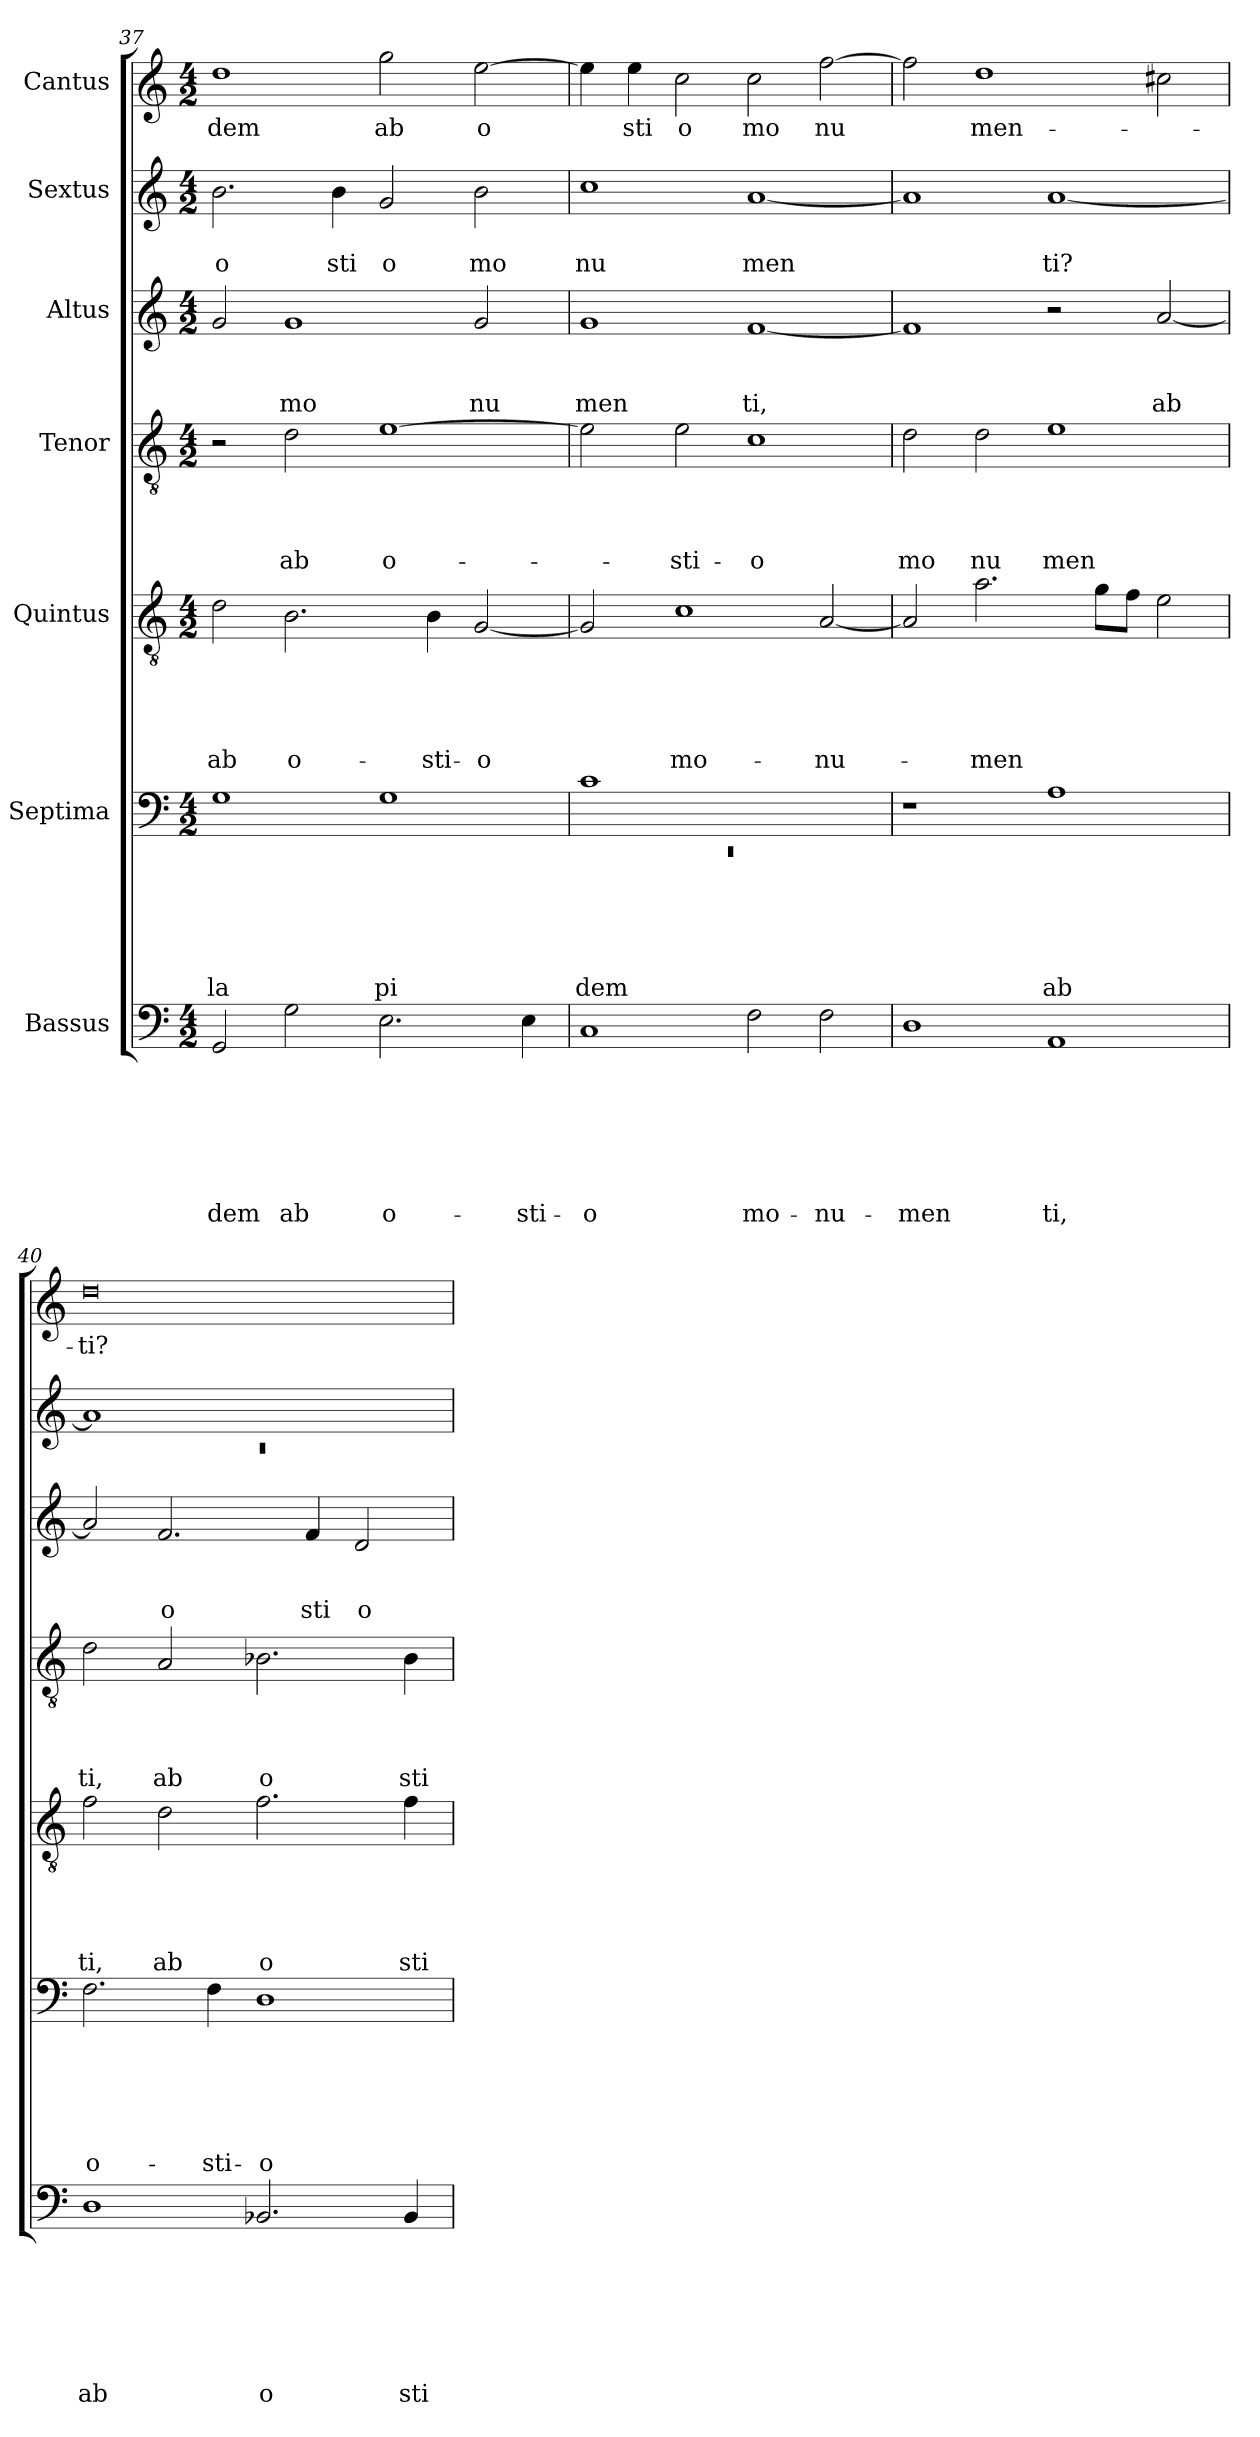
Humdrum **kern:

**kern	**text	**text	**text	**text	**text	**text	**text	**kern	**text	**text	**text	**text	**text	**text	**kern	**text	**text	**text	**text	**text	**kern	**text	**text	**text	**text	**kern	**text	**text	**text	**kern	**text	**text	**kern	**text
*part7	*part7	*part7	*part7	*part7	*part7	*part7	*part7	*part6	*part6	*part6	*part6	*part6	*part6	*part6	*part5	*part5	*part5	*part5	*part5	*part5	*part4	*part4	*part4	*part4	*part4	*part3	*part3	*part3	*part3	*part2	*part2	*part2	*part1	*part1
*staff7	*staff7	*staff7	*staff7	*staff7	*staff7	*staff7	*staff7	*staff6	*staff6	*staff6	*staff6	*staff6	*staff6	*staff6	*staff5	*staff5	*staff5	*staff5	*staff5	*staff5	*staff4	*staff4	*staff4	*staff4	*staff4	*staff3	*staff3	*staff3	*staff3	*staff2	*staff2	*staff2	*staff1	*staff1
*I"Bassus	*	*	*	*	*	*	*	*I"Septima	*	*	*	*	*	*	*I"Quintus	*	*	*	*	*	*I"Tenor	*	*	*	*	*I"Altus	*	*	*	*I"Sextus	*	*	*I"Cantus	*
*clefF4	*	*	*	*	*	*	*	*clefF4	*	*	*	*	*	*	*clefGv2	*	*	*	*	*	*clefGv2	*	*	*	*	*clefG2	*	*	*	*clefG2	*	*	*clefG2	*
*k[]	*	*	*	*	*	*	*	*k[]	*	*	*	*	*	*	*k[]	*	*	*	*	*	*k[]	*	*	*	*	*k[]	*	*	*	*k[]	*	*	*k[]	*
*C:	*	*	*	*	*	*	*	*C:	*	*	*	*	*	*	*C:	*	*	*	*	*	*C:	*	*	*	*	*C:	*	*	*	*C:	*	*	*C:	*
*M4/2	*	*	*	*	*	*	*	*M4/2	*	*	*	*	*	*	*M4/2	*	*	*	*	*	*M4/2	*	*	*	*	*M4/2	*	*	*	*M4/2	*	*	*M4/2	*
=37	=37	=37	=37	=37	=37	=37	=37	=37	=37	=37	=37	=37	=37	=37	=37	=37	=37	=37	=37	=37	=37	=37	=37	=37	=37	=37	=37	=37	=37	=37	=37	=37	=37	=37
!	!	!	!	!	!	!	!LO:LY:b	!	!	!	!	!	!	!LO:LY:b	!	!	!	!	!	!LO:LY:b	!	!	!	!	!	!	!	!	!	!	!	!LO:LY:b	!	!LO:LY:b
2GG/	.	.	.	.	.	.	-dem	1G	.	.	.	.	.	la	2d\	.	.	.	.	ab	2r	.	.	.	.	2g/	.	.	.	2.b\	.	o	1dd	dem
!	!	!	!	!	!	!	!LO:LY:b	!	!	!	!	!	!	!	!	!	!	!	!	!LO:LY:b	!	!	!	!	!LO:LY:b	!	!	!	!LO:LY:b	!	!	!	!	!
2G\	.	.	.	.	.	.	ab	.	.	.	.	.	.	.	2.B\	.	.	.	.	o-	2d\	.	.	.	ab	1g	.	.	mo	.	.	.	.	.
!	!	!	!	!	!	!	!	!	!	!	!	!	!	!	!	!	!	!	!	!	!	!	!	!	!	!	!	!	!	!	!	!LO:LY:b	!	!
.	.	.	.	.	.	.	.	.	.	.	.	.	.	.	.	.	.	.	.	.	.	.	.	.	.	.	.	.	.	4b\	.	sti	.	.
!	!	!	!	!	!	!	!LO:LY:b	!	!	!	!	!	!	!LO:LY:b	!	!	!	!	!	!	!	!	!	!	!LO:LY:b:rj	!	!	!	!	!	!	!LO:LY:b	!	!LO:LY:b
2.E\	.	.	.	.	.	.	o-	1G	.	.	.	.	.	pi	.	.	.	.	.	.	[>1e	.	.	.	o-	.	.	.	.	2g/	.	o	2gg\	ab
!	!	!	!	!	!	!	!	!	!	!	!	!	!	!	!	!	!	!	!	!LO:LY:b	!	!	!	!	!	!	!	!	!	!	!	!	!	!
.	.	.	.	.	.	.	.	.	.	.	.	.	.	.	4B\	.	.	.	.	-sti-	.	.	.	.	.	.	.	.	.	.	.	.	.	.
!	!	!	!	!	!	!	!	!	!	!	!	!	!	!	!	!	!	!	!	!LO:LY:b	!	!	!	!	!	!	!	!	!LO:LY:b	!	!	!LO:LY:b	!	!LO:LY:b
.	.	.	.	.	.	.	.	.	.	.	.	.	.	.	[<2G/	.	.	.	.	-o	.	.	.	.	.	2g/	.	.	nu	2b\	.	mo	[>2ee\	o
!	!	!	!	!	!	!	!LO:LY:b	!	!	!	!	!	!	!	!	!	!	!	!	!	!	!	!	!	!	!	!	!	!	!	!	!	!	!
4E\	.	.	.	.	.	.	-sti-	.	.	.	.	.	.	.	.	.	.	.	.	.	.	.	.	.	.	.	.	.	.	.	.	.	.	.
=38	=38	=38	=38	=38	=38	=38	=38	=38	=38	=38	=38	=38	=38	=38	=38	=38	=38	=38	=38	=38	=38	=38	=38	=38	=38	=38	=38	=38	=38	=38	=38	=38	=38	=38
*	*	*	*	*	*	*	*	*^	*	*	*	*	*	*	*	*	*	*	*	*	*	*	*	*	*	*	*	*	*	*	*	*	*	*
!	!	!	!	!	!	!	!LO:LY:b	!	!LO:N:vis=1	!	!	!	!	!	!LO:LY:b	!	!	!	!	!	!	!	!	!	!	!	!	!	!	!LO:LY:b	!	!	!LO:LY:b	!	!
1C	.	.	.	.	.	.	-o	1c	0rEE	.	.	.	.	.	dem	2G/]	.	.	.	.	.	2e\]	.	.	.	.	1g	.	.	men	1cc	.	nu	4ee\]	.
!	!	!	!	!	!	!	!	!	!	!	!	!	!	!	!	!	!	!	!	!	!	!	!	!	!	!	!	!	!	!	!	!	!	!	!LO:LY:b
.	.	.	.	.	.	.	.	.	.	.	.	.	.	.	.	.	.	.	.	.	.	.	.	.	.	.	.	.	.	.	.	.	.	4ee\	sti
!	!	!	!	!	!	!	!	!	!	!	!	!	!	!	!	!	!	!	!	!	!LO:LY:b	!	!	!	!	!LO:LY:b	!	!	!	!	!	!	!	!	!LO:LY:b
.	.	.	.	.	.	.	.	.	.	.	.	.	.	.	.	1c	.	.	.	.	mo-	2e\	.	.	.	-sti-	.	.	.	.	.	.	.	2cc\	o
!	!	!	!	!	!	!	!LO:LY:b	!	!	!	!	!	!	!	!	!	!	!	!	!	!	!	!	!	!	!LO:LY:b	!	!	!	!LO:LY:b	!	!	!LO:LY:b	!	!LO:LY:b
2F\	.	.	.	.	.	.	mo-	1ryy	.	.	.	.	.	.	.	.	.	.	.	.	.	1c	.	.	.	-o	[>1f	.	.	ti,	[>1a	.	men	2cc\	mo
!	!	!	!	!	!	!	!LO:LY:b	!	!	!	!	!	!	!	!	!	!	!	!	!	!LO:LY:b	!	!	!	!	!	!	!	!	!	!	!	!	!	!LO:LY:b
2F\	.	.	.	.	.	.	-nu-	.	.	.	.	.	.	.	.	[>2A/	.	.	.	.	-nu-	.	.	.	.	.	.	.	.	.	.	.	.	[>2ff\	nu
*	*	*	*	*	*	*	*	*v	*v	*	*	*	*	*	*	*	*	*	*	*	*	*	*	*	*	*	*	*	*	*	*	*	*	*	*
!!LO:PB:g=z
=39	=39	=39	=39	=39	=39	=39	=39	=39	=39	=39	=39	=39	=39	=39	=39	=39	=39	=39	=39	=39	=39	=39	=39	=39	=39	=39	=39	=39	=39	=39	=39	=39	=39	=39
!	!	!	!	!	!	!	!LO:LY:b	!	!	!	!	!	!	!	!	!	!	!	!	!	!	!	!	!	!LO:LY:b	!	!	!	!	!	!	!	!	!
1D	.	.	.	.	.	.	-men	1r	.	.	.	.	.	.	2A/]	.	.	.	.	.	2d\	.	.	.	mo	1f]	.	.	.	1a]	.	.	2ff\]	.
!	!	!	!	!	!	!	!	!	!	!	!	!	!	!	!	!	!	!	!	!LO:LY:b	!	!	!	!	!LO:LY:b	!	!	!	!	!	!	!	!	!LO:LY:b
.	.	.	.	.	.	.	.	.	.	.	.	.	.	.	2.a\	.	.	.	.	-men	2d\	.	.	.	nu	.	.	.	.	.	.	.	1dd	men-
!	!	!	!	!	!	!	!LO:LY:b	!	!	!	!	!	!	!LO:LY:b	!	!	!	!	!	!	!	!	!	!	!LO:LY:b	!	!	!	!	!	!	!LO:LY:b	!	!
1AA	.	.	.	.	.	.	ti,	1A	.	.	.	.	.	ab	.	.	.	.	.	.	1e	.	.	.	men	2r	.	.	.	[<1a	.	ti?	.	.
.	.	.	.	.	.	.	.	.	.	.	.	.	.	.	8g\L	.	.	.	.	.	.	.	.	.	.	.	.	.	.	.	.	.	.	.
.	.	.	.	.	.	.	.	.	.	.	.	.	.	.	8f\J	.	.	.	.	.	.	.	.	.	.	.	.	.	.	.	.	.	.	.
!	!	!	!	!	!	!	!	!	!	!	!	!	!	!	!	!	!	!	!	!	!	!	!	!	!	!	!	!	!LO:LY:b	!	!	!	!	!
.	.	.	.	.	.	.	.	.	.	.	.	.	.	.	2e\	.	.	.	.	.	.	.	.	.	.	[<2a/	.	.	ab	.	.	.	2cc#\	.
=40	=40	=40	=40	=40	=40	=40	=40	=40	=40	=40	=40	=40	=40	=40	=40	=40	=40	=40	=40	=40	=40	=40	=40	=40	=40	=40	=40	=40	=40	=40	=40	=40	=40	=40
*	*	*	*	*	*	*	*	*	*	*	*	*	*	*	*	*	*	*	*	*	*	*	*	*	*	*	*	*	*	*^	*	*	*	*
!	!	!	!	!	!	!	!LO:LY:b	!	!	!	!	!	!	!LO:LY:b	!	!	!	!	!	!LO:LY:b	!	!	!	!	!LO:LY:b	!	!	!	!	!	!LO:N:vis=1	!	!	!	!LO:LY:b
1D	.	.	.	.	.	.	ab	2.F\	.	.	.	.	.	o-	2f\	.	.	.	.	ti,	2d\	.	.	.	ti,	2a/]	.	.	.	1a]	0rc	.	.	0dd	-ti?
!	!	!	!	!	!	!	!	!	!	!	!	!	!	!	!	!	!	!	!	!LO:LY:b	!	!	!	!	!LO:LY:b	!	!	!	!LO:LY:b	!	!	!	!	!	!
.	.	.	.	.	.	.	.	.	.	.	.	.	.	.	2d\	.	.	.	.	ab	2A/	.	.	.	ab	2.f/	.	.	o	.	.	.	.	.	.
!	!	!	!	!	!	!	!	!	!	!	!	!	!	!LO:LY:b	!	!	!	!	!	!	!	!	!	!	!	!	!	!	!	!	!	!	!	!	!
.	.	.	.	.	.	.	.	4F\	.	.	.	.	.	-sti-	.	.	.	.	.	.	.	.	.	.	.	.	.	.	.	.	.	.	.	.	.
!	!	!	!	!	!	!	!LO:LY:b	!	!	!	!	!	!	!LO:LY:b	!	!	!	!	!	!LO:LY:b	!	!	!	!	!LO:LY:b	!	!	!	!	!	!	!	!	!	!
2.BB-X/	.	.	.	.	.	.	o	1D	.	.	.	.	.	-o	2.f\	.	.	.	.	o	2.B-X\	.	.	.	o	.	.	.	.	1ryy	.	.	.	.	.
!	!	!	!	!	!	!	!	!	!	!	!	!	!	!	!	!	!	!	!	!	!	!	!	!	!	!	!	!	!LO:LY:b	!	!	!	!	!	!
.	.	.	.	.	.	.	.	.	.	.	.	.	.	.	.	.	.	.	.	.	.	.	.	.	.	4f/	.	.	sti	.	.	.	.	.	.
!	!	!	!	!	!	!	!	!	!	!	!	!	!	!	!	!	!	!	!	!	!	!	!	!	!	!	!	!	!LO:LY:b	!	!	!	!	!	!
.	.	.	.	.	.	.	.	.	.	.	.	.	.	.	.	.	.	.	.	.	.	.	.	.	.	2d/	.	.	o	.	.	.	.	.	.
!	!	!	!	!	!	!	!LO:LY:b	!	!	!	!	!	!	!	!	!	!	!	!	!LO:LY:b	!	!	!	!	!LO:LY:b	!	!	!	!	!	!	!	!	!	!
4BB-/	.	.	.	.	.	.	sti	.	.	.	.	.	.	.	4f\	.	.	.	.	sti	4B-\	.	.	.	sti	.	.	.	.	.	.	.	.	.	.
*	*	*	*	*	*	*	*	*	*	*	*	*	*	*	*	*	*	*	*	*	*	*	*	*	*	*	*	*	*	*v	*v	*	*	*	*
=	=	=	=	=	=	=	=	=	=	=	=	=	=	=	=	=	=	=	=	=	=	=	=	=	=	=	=	=	=	=	=	=	=	=
*-	*-	*-	*-	*-	*-	*-	*-	*-	*-	*-	*-	*-	*-	*-	*-	*-	*-	*-	*-	*-	*-	*-	*-	*-	*-	*-	*-	*-	*-	*-	*-	*-	*-	*-
